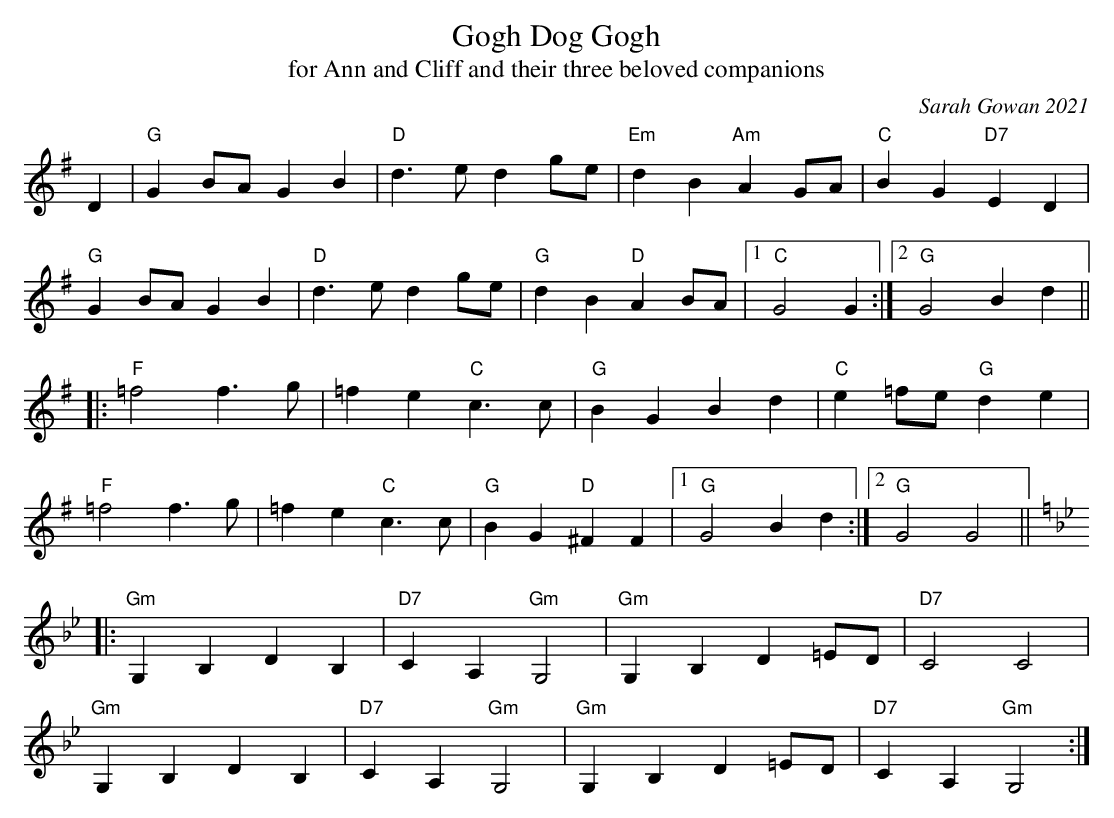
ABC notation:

X:1
T:Gogh Dog Gogh
T: for Ann and Cliff and their three beloved companions
C:Sarah Gowan 2021
K:G
D2|"G"G2 BA G2B2|"D" d2>e2d2 ge |"Em"d2B2"Am"A2GA  |"C"B2G2"D7"E2 D2 |
"G"G2 BA G2B2|"D" d2>e2d2 ge |"G"d2B2"D"A2BA  |1"C"G4G2:|2"G"G4B2d2||
|:"F"=f4f3 g|=f2e2"C"c3c|"G"B2G2B2d2|"C"e2=fe"G"d2e2|
"F"=f4f3 g|=f2e2"C"c3c|"G"B2G2 "D"^F2F2|1"G"G4B2d2:|2"G"G4G4||
K:Gm
|:"Gm"G,2B,2D2B,2|"D7"C2A,2"Gm"G,4| "Gm"G,2B,2D2=ED|"D7"C4C4|
"Gm"G,2B,2D2B,2|"D7"C2A,2"Gm"G,4| "Gm"G,2B,2D2=ED|"D7"C2A,2"Gm"G,4:|
